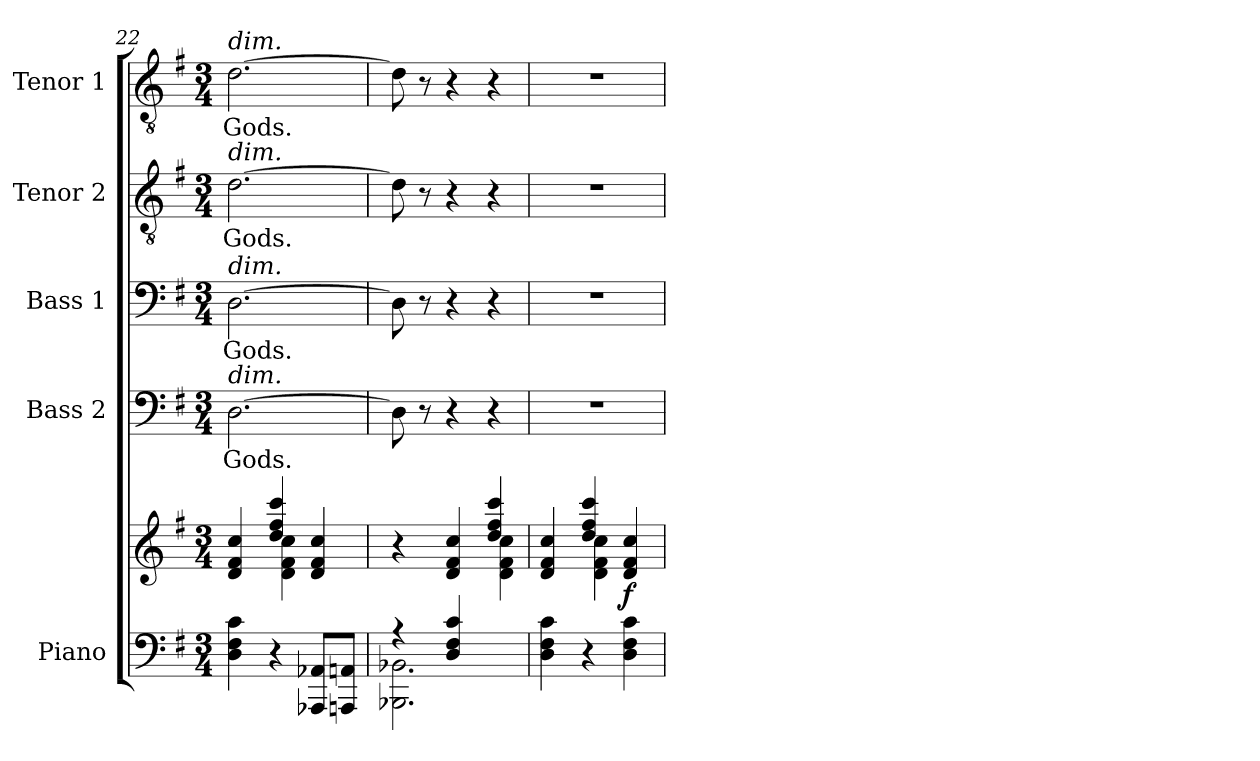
**kern	**kern	**dynam	**kern	**text	**kern	**text	**kern	**text	**kern	**text
*part5	*part5	*part5	*part4	*part4	*part3	*part3	*part2	*part2	*part1	*part1
*staff6	*staff5	*staff5/6	*staff4	*staff4	*staff3	*staff3	*staff2	*staff2	*staff1	*staff1
*I"Piano	*	*	*I"Bass 2	*	*I"Bass 1	*	*I"Tenor 2	*	*I"Tenor 1	*
*I'Pno.	*	*	*I'B2.	*	*I'B1.	*	*I'T2.	*	*I'T1.	*
*clefF4	*clefG2	*	*clefF4	*	*clefF4	*	*clefGv2	*	*clefGv2	*
*	*	*	*	*	*	*	*ITrd7c12	*	*ITrd7c12	*
*k[f#]	*k[f#]	*	*k[f#]	*	*k[f#]	*	*k[f#]	*	*k[f#]	*
*G:	*G:	*	*G:	*	*G:	*	*G:	*	*G:	*
*M3/4	*M3/4	*	*M3/4	*	*M3/4	*	*M3/4	*	*M3/4	*
=22	=22	=22	=22	=22	=22	=22	=22	=22	=22	=22
*	*^	*	*	*	*	*	*	*	*	*
!	!	!	!	!	!	!	!	!	!	!LO:TX:a:i:t=dim.	!
!	!	!	!	!	!	!	!	!LO:TX:a:i:t=dim.	!	!	!
!	!	!	!	!	!	!LO:TX:a:i:t=dim.	!	!	!	!	!
!	!	!	!	!LO:TX:a:i:t=dim.	!	!	!	!	!	!	!
!	!	!	!	!	!LO:LY:b	!	!LO:LY:b	!	!LO:LY:b	!	!LO:LY:b
4D\ 4F#\ 4c\	4d/ 4f#/ 4cc/	4ryy	.	[2.D\	Gods.	[2.D\	Gods.	[2.D\	Gods.	[2.D\	Gods.
4r	4dd/ 4ff#/ 4ccc/	4d\ 4f#\ 4cc\	.	.	.	.	.	.	.	.	.
8AAA-X/ 8AA-X/L	4d/ 4f#/ 4cc/	4ryy	.	.	.	.	.	.	.	.	.
8AAAn/ 8AAn/J	.	.	.	.	.	.	.	.	.	.	.
=23	=23	=23	=23	=23	=23	=23	=23	=23	=23	=23	=23
*^	*	*	*	*	*	*	*	*	*	*	*
4r	2.BBB-X\ 2.BB-X\	4r	2ryy	.	8D\]	.	8D\]	.	8D\]	.	8D\]	.
.	.	.	.	.	8r	.	8r	.	8r	.	8r	.
4D/ 4F#/ 4c/	.	4d/ 4f#/ 4cc/	.	.	4r	.	4r	.	4r	.	4r	.
4ryy	.	4dd/ 4ff#/ 4ccc/	4d\ 4f#\ 4cc\	.	4r	.	4r	.	4r	.	4r	.
*v	*v	*	*	*	*	*	*	*	*	*	*	*
=24	=24	=24	=24	=24	=24	=24	=24	=24	=24	=24	=24
4D\ 4F#\ 4c\	4d/ 4f#/ 4cc/	4ryy	.	2.r	.	2.r	.	2.r	.	2.r	.
4r	4dd/ 4ff#/ 4ccc/	4d\ 4f#\ 4cc\	.	.	.	.	.	.	.	.	.
!	!	!	!LO:DY:b	!	!	!	!	!	!	!	!
4D\ 4F#\ 4c\	4d/ 4f#/ 4cc/	4ryy	f	.	.	.	.	.	.	.	.
*	*v	*v	*	*	*	*	*	*	*	*	*
=	=	=	=	=	=	=	=	=	=	=
*-	*-	*-	*-	*-	*-	*-	*-	*-	*-	*-
